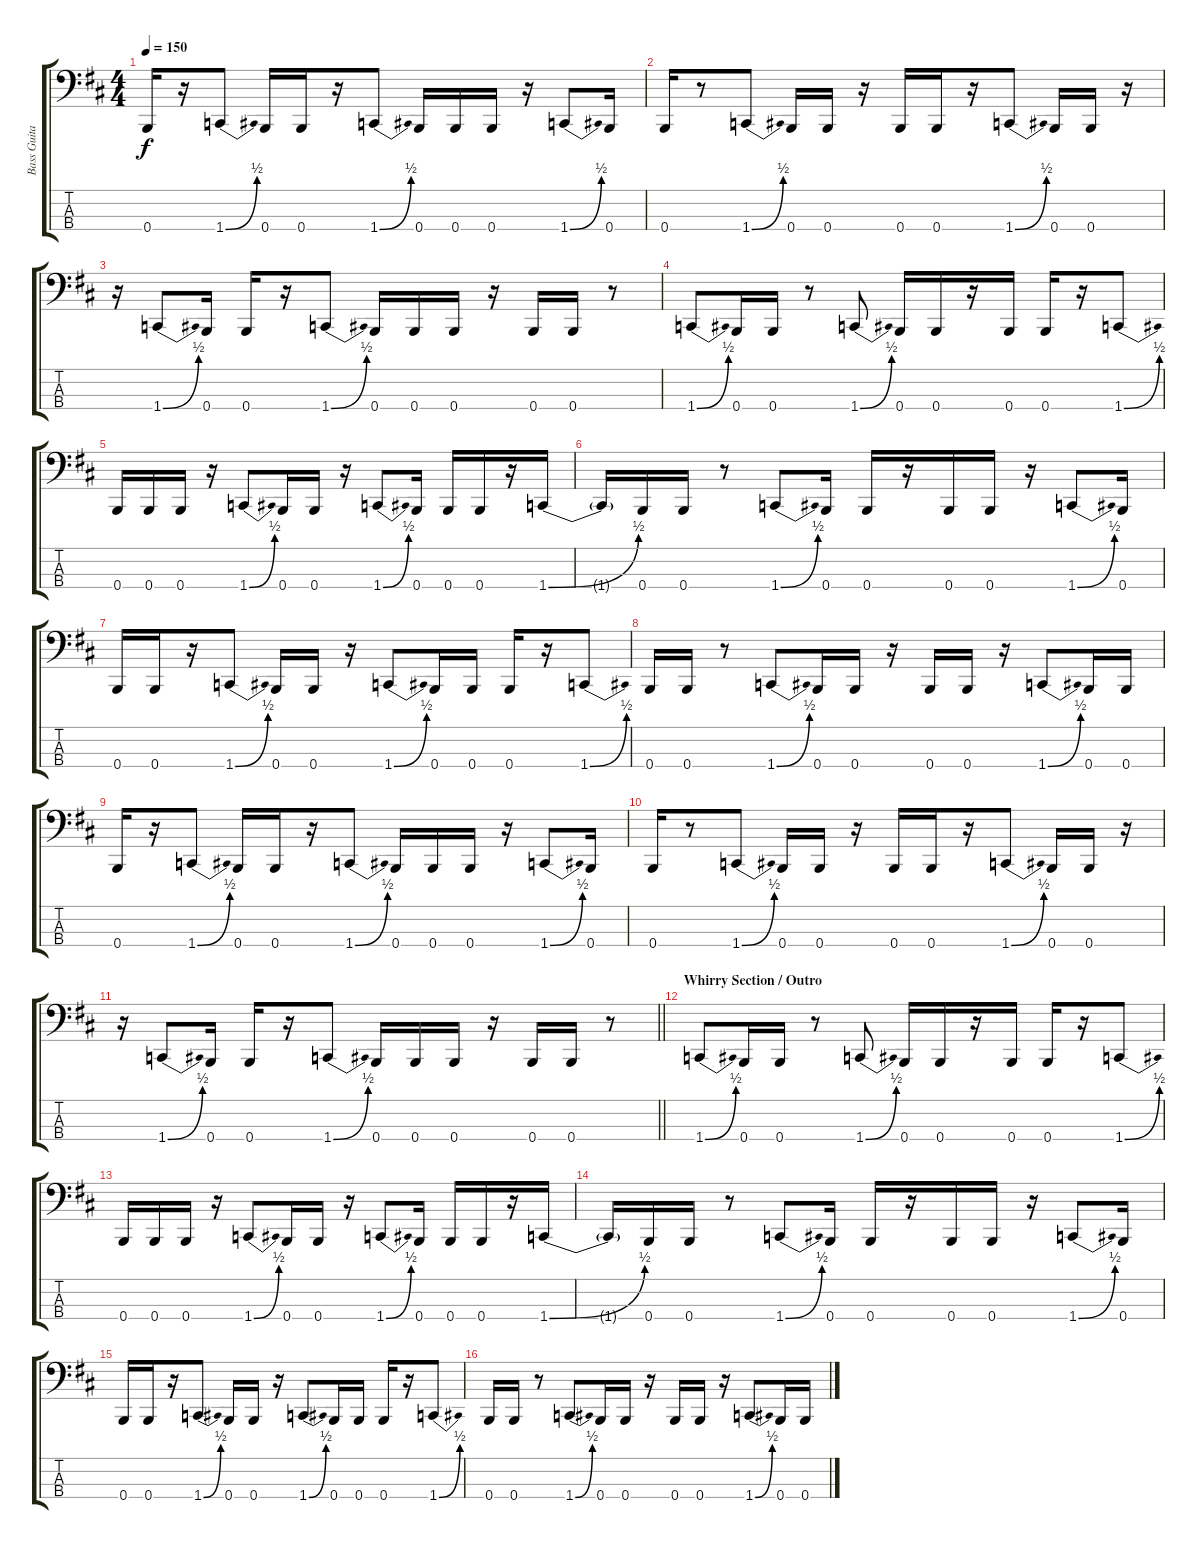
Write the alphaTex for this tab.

\track ("Bass Guitar" "Bass Guita") {instrument electricbasspick}
\staff {score tabs}
\tuning (E2 B1 Gb1 B0) {hide}
\ts (4 4)
\tempo 150
\clef f4
\ks d
0.4.16{dy f} r.16 1.4{be (bend 0 0 60 2)}.8 0.4.16 0.4.16 r.16 1.4{be (bend 0 0 60 2)}.8 0.4.16 0.4.16 0.4.16 r.16 1.4{be (bend 0 0 60 2)}.8 0.4.16 |
0.4.16 r.8 1.4{be (bend 0 0 60 2)}.8 0.4.16 0.4.16 r.16 0.4.16 0.4.16 r.16 1.4{be (bend 0 0 60 2)}.8 0.4.16 0.4.16 r.16 |
r.16 1.4{be (bend 0 0 60 2)}.8 0.4.16 0.4.16 r.16 1.4{be (bend 0 0 60 2)}.8 0.4.16 0.4.16 0.4.16 r.16 0.4.16 0.4.16 r.8 |
1.4{be (bend 0 0 60 2)}.8 0.4.16 0.4.16 r.8 1.4{be (bend 0 0 60 2)}.8 0.4.16 0.4.16 r.16 0.4.16 0.4.16 r.16 1.4{be (bend 0 0 60 2)}.8 |
0.4.16 0.4.16 0.4.16 r.16 1.4{be (bend 0 0 60 2)}.8 0.4.16 0.4.16 r.16 1.4{be (bend 0 0 60 2)}.8 0.4.16 0.4.16 0.4.16 r.16 1.4{be (bend 0 0 60 2)}.16 |
1.4{t}.16 0.4.16 0.4.16 r.8 1.4{be (bend 0 0 60 2)}.8 0.4.16 0.4.16 r.16 0.4.16 0.4.16 r.16 1.4{be (bend 0 0 60 2)}.8 0.4.16 |
0.4.16 0.4.16 r.16 1.4{be (bend 0 0 60 2)}.8 0.4.16 0.4.16 r.16 1.4{be (bend 0 0 60 2)}.8 0.4.16 0.4.16 0.4.16 r.16 1.4{be (bend 0 0 60 2)}.8 |
0.4.16 0.4.16 r.8 1.4{be (bend 0 0 60 2)}.8 0.4.16 0.4.16 r.16 0.4.16 0.4.16 r.16 1.4{be (bend 0 0 60 2)}.8 0.4.16 0.4.16 |
0.4.16 r.16 1.4{be (bend 0 0 60 2)}.8 0.4.16 0.4.16 r.16 1.4{be (bend 0 0 60 2)}.8 0.4.16 0.4.16 0.4.16 r.16 1.4{be (bend 0 0 60 2)}.8 0.4.16 |
0.4.16 r.8 1.4{be (bend 0 0 60 2)}.8 0.4.16 0.4.16 r.16 0.4.16 0.4.16 r.16 1.4{be (bend 0 0 60 2)}.8 0.4.16 0.4.16 r.16 |
\barLineRight lightlight
r.16 1.4{be (bend 0 0 60 2)}.8 0.4.16 0.4.16 r.16 1.4{be (bend 0 0 60 2)}.8 0.4.16 0.4.16 0.4.16 r.16 0.4.16 0.4.16 r.8 |
\section ("" "Whirry Section / Outro")
1.4{be (bend 0 0 60 2)}.8 0.4.16 0.4.16 r.8 1.4{be (bend 0 0 60 2)}.8 0.4.16 0.4.16 r.16 0.4.16 0.4.16 r.16 1.4{be (bend 0 0 60 2)}.8 |
0.4.16 0.4.16 0.4.16 r.16 1.4{be (bend 0 0 60 2)}.8 0.4.16 0.4.16 r.16 1.4{be (bend 0 0 60 2)}.8 0.4.16 0.4.16 0.4.16 r.16 1.4{be (bend 0 0 60 2)}.16 |
1.4{t}.16 0.4.16 0.4.16 r.8 1.4{be (bend 0 0 60 2)}.8 0.4.16 0.4.16 r.16 0.4.16 0.4.16 r.16 1.4{be (bend 0 0 60 2)}.8 0.4.16 |
0.4.16 0.4.16 r.16 1.4{be (bend 0 0 60 2)}.8 0.4.16 0.4.16 r.16 1.4{be (bend 0 0 60 2)}.8 0.4.16 0.4.16 0.4.16 r.16 1.4{be (bend 0 0 60 2)}.8 |
0.4.16 0.4.16 r.8 1.4{be (bend 0 0 60 2)}.8 0.4.16 0.4.16 r.16 0.4.16 0.4.16 r.16 1.4{be (bend 0 0 60 2)}.8 0.4.16 0.4.16
